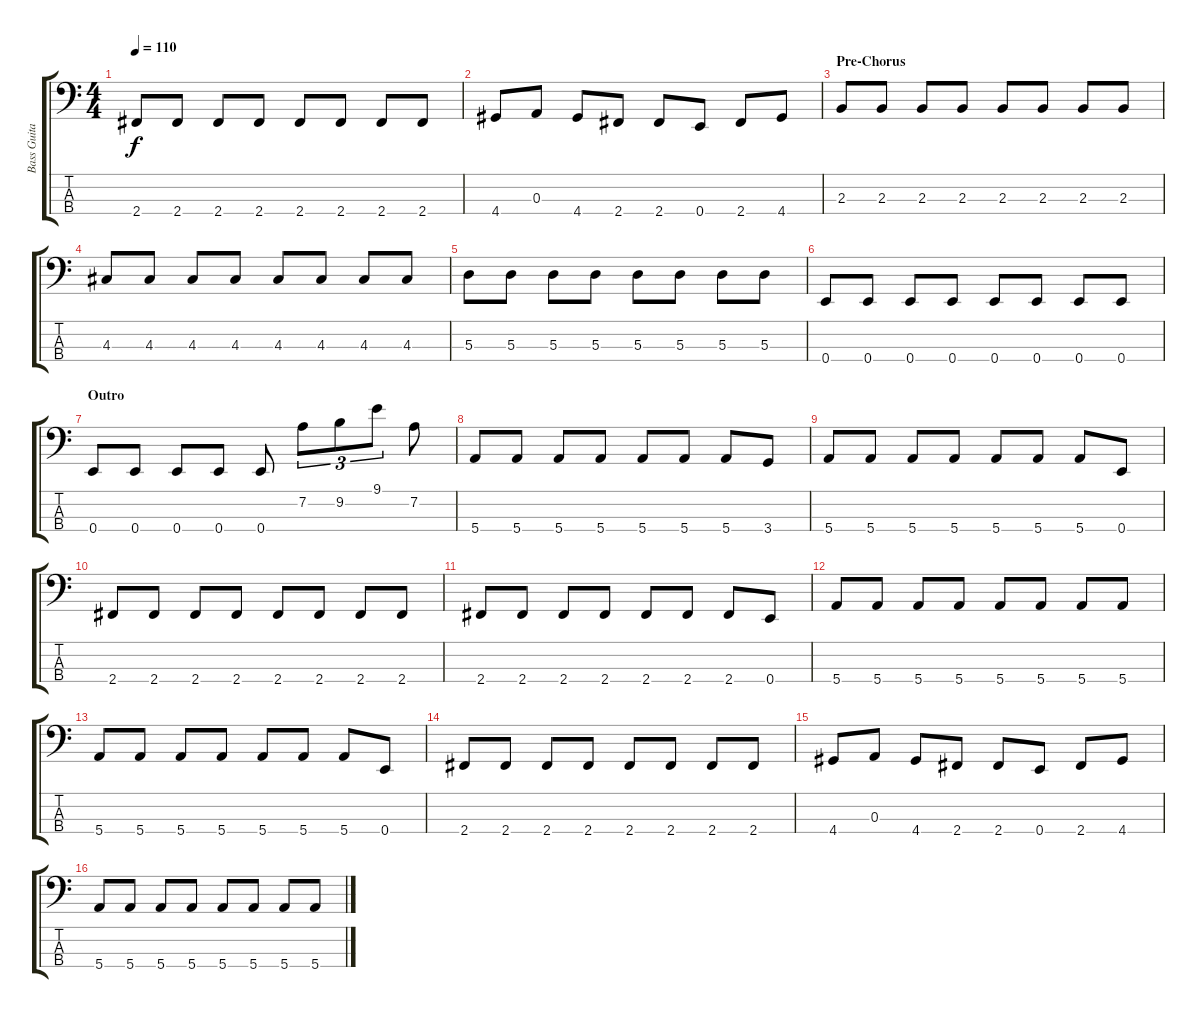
\track ("Bass Guitar" "Bass Guita") {instrument electricbassfinger}
\staff {score tabs}
\tuning (G2 D2 A1 E1) {hide}
\ts (4 4)
\tempo 110
\clef f4
\ks c
2.4.8{dy f} 2.4.8 2.4.8 2.4.8 2.4.8 2.4.8 2.4.8 2.4.8 |
4.4.8 0.3.8 4.4.8 2.4.8 2.4.8 0.4.8 2.4.8 4.4.8 |
\section ("" "Pre-Chorus")
2.3.8 2.3.8 2.3.8 2.3.8 2.3.8 2.3.8 2.3.8 2.3.8 |
4.3.8 4.3.8 4.3.8 4.3.8 4.3.8 4.3.8 4.3.8 4.3.8 |
5.3.8 5.3.8 5.3.8 5.3.8 5.3.8 5.3.8 5.3.8 5.3.8 |
0.4.8 0.4.8 0.4.8 0.4.8 0.4.8 0.4.8 0.4.8 0.4.8 |
\section ("" "Outro")
0.4.8 0.4.8 0.4.8 0.4.8 0.4.8 7.2.8{tu (3 2)} 9.2.8{tu (3 2)} 9.1.8{tu (3 2)} 7.2.8 |
5.4.8 5.4.8 5.4.8 5.4.8 5.4.8 5.4.8 5.4.8 3.4.8 |
5.4.8 5.4.8 5.4.8 5.4.8 5.4.8 5.4.8 5.4.8 0.4.8 |
2.4.8 2.4.8 2.4.8 2.4.8 2.4.8 2.4.8 2.4.8 2.4.8 |
2.4.8 2.4.8 2.4.8 2.4.8 2.4.8 2.4.8 2.4.8 0.4.8 |
5.4.8 5.4.8 5.4.8 5.4.8 5.4.8 5.4.8 5.4.8 5.4.8 |
5.4.8 5.4.8 5.4.8 5.4.8 5.4.8 5.4.8 5.4.8 0.4.8 |
2.4.8 2.4.8 2.4.8 2.4.8 2.4.8 2.4.8 2.4.8 2.4.8 |
4.4.8 0.3.8 4.4.8 2.4.8 2.4.8 0.4.8 2.4.8 4.4.8 |
5.4.8 5.4.8 5.4.8 5.4.8 5.4.8 5.4.8 5.4.8 5.4.8
